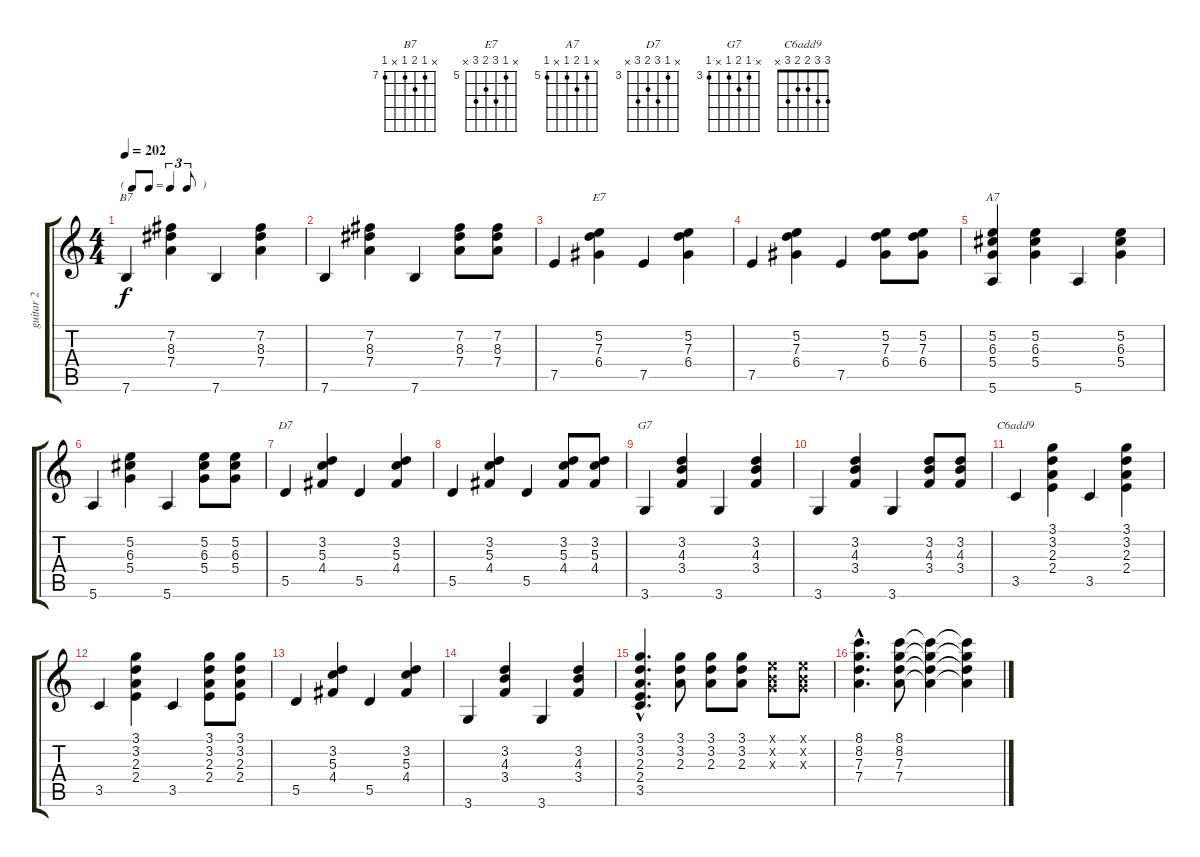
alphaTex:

\track ("guitar 2" "guitar 2") {instrument acousticguitarnylon}
\staff {score tabs}
\tuning (E4 B3 G3 D3 A2 E2) {hide}
\chord ("B7" x 7 8 7 x 7) {firstfret 7}
\chord ("E7" x 5 7 6 7 x) {firstfret 5}
\chord ("A7" x 5 6 5 x 5) {firstfret 5}
\chord ("D7" x 3 5 4 5 x) {firstfret 3}
\chord ("G7" x 3 4 3 x 3) {firstfret 3}
\chord ("C6add9" 3 3 2 2 3 x)
\ts (4 4)
\tf triplet8th
\tempo 202
\clef g2
\ks c
7.6.4{ch "B7" dy f} (7.2 8.3 7.4).4 7.6.4 (7.2 8.3 7.4).4 |
7.6.4 (7.2 8.3 7.4).4 7.6.4 (7.2 8.3 7.4).8 (7.2 8.3 7.4).8 |
7.5.4 (5.2 7.3 6.4).4{ch "E7"} 7.5.4 (5.2 7.3 6.4).4 |
7.5.4 (5.2 7.3 6.4).4 7.5.4 (5.2 7.3 6.4).8 (5.2 7.3 6.4).8 |
(5.2 6.3 5.4 5.6).4{ch "A7"} (5.2 6.3 5.4).4 5.6.4 (5.2 6.3 5.4).4 |
5.6.4 (5.2 6.3 5.4).4 5.6.4 (5.2 6.3 5.4).8 (5.2 6.3 5.4).8 |
5.5.4{ch "D7"} (3.2 5.3 4.4).4 5.5.4 (3.2 5.3 4.4).4 |
5.5.4 (3.2 5.3 4.4).4 5.5.4 (3.2 5.3 4.4).8 (3.2 5.3 4.4).8 |
3.6.4{ch "G7"} (3.2 4.3 3.4).4 3.6.4 (3.2 4.3 3.4).4 |
3.6.4 (3.2 4.3 3.4).4 3.6.4 (3.2 4.3 3.4).8 (3.2 4.3 3.4).8 |
3.5.4{ch "C6add9"} (3.1 3.2 2.3 2.4).4 3.5.4 (3.1 3.2 2.3 2.4).4 |
3.5.4 (3.1 3.2 2.3 2.4).4 3.5.4 (3.1 3.2 2.3 2.4).8 (3.1 3.2 2.3 2.4).8 |
5.5.4 (3.2 5.3 4.4).4 5.5.4 (3.2 5.3 4.4).4 |
3.6.4 (3.2 4.3 3.4).4 3.6.4 (3.2 4.3 3.4).4 |
(3.1{hac} 3.2{hac} 2.3{hac} 2.4{hac} 3.5{hac}).4{d} (3.1 3.2 2.3).8 (3.1 3.2 2.3).8 (3.1 3.2 2.3).8 (0.1{x} 0.2{x} 0.3{x}).8 (0.1{x} 0.2{x} 0.3{x}).8 |
(8.1{hac} 8.2{hac} 7.3{hac} 7.4{hac}).4{d} (8.1 8.2 7.3 7.4).8 (8.1{t} 8.2{t} 7.3{t} 7.4{t}).4 (8.1{t} 8.2{t} 7.3{t} 7.4{t}).4
